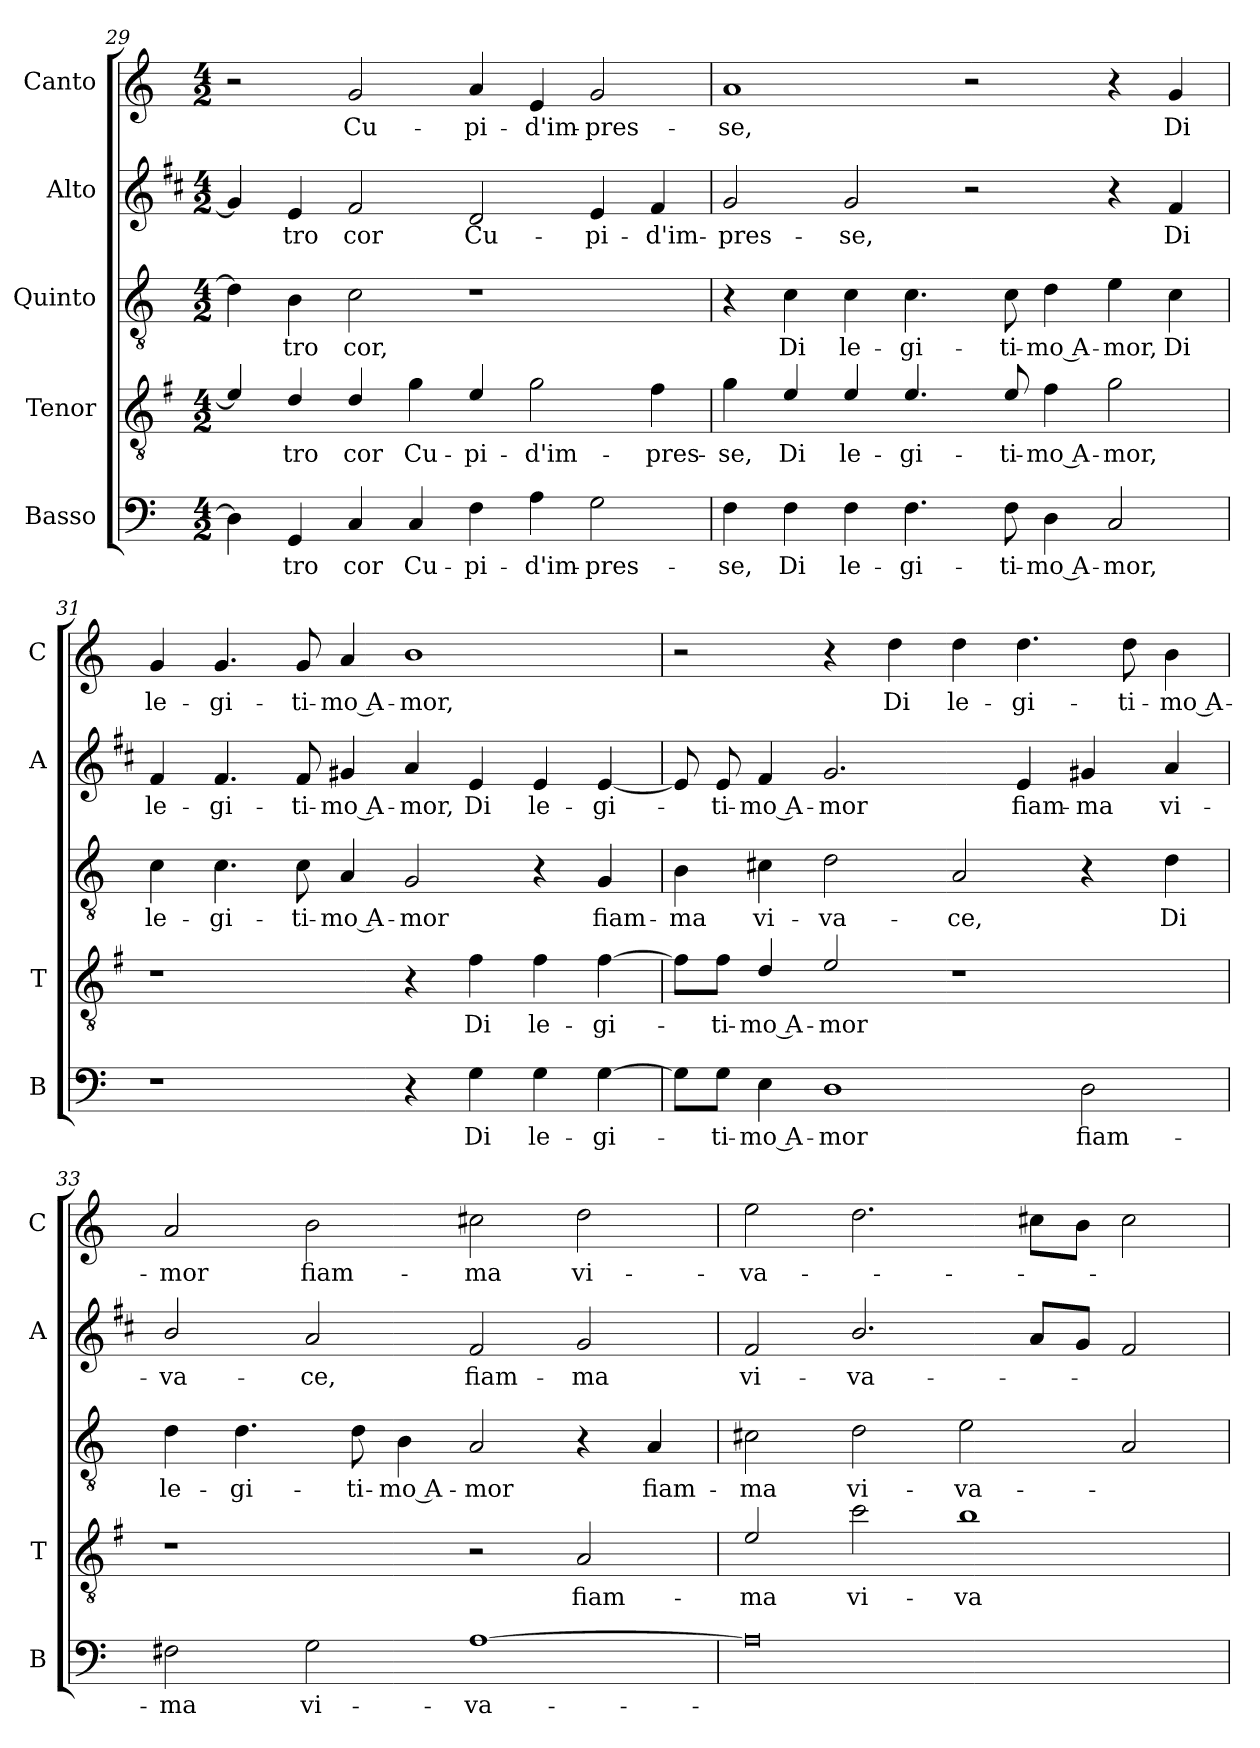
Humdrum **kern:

**kern	**text	**kern	**text	**kern	**text	**kern	**text	**kern	**text
*part5	*part5	*part4	*part4	*part3	*part3	*part2	*part2	*part1	*part1
*staff5	*staff5	*staff4	*staff4	*staff3	*staff3	*staff2	*staff2	*staff1	*staff1
*I"Basso	*	*I"Tenor	*	*I"Quinto	*	*I"Alto	*	*I"Canto	*
*I'B	*	*I'T	*	*	*	*I'A	*	*I'C	*
*clefF4	*	*clefGv2	*	*clefGv2	*	*clefG2	*	*clefG2	*
*	*	*ITrd4c7	*	*	*	*ITrd1c2	*	*	*
*k[]	*	*k[]	*	*k[]	*	*k[]	*	*k[]	*
*C:	*	*C:	*	*C:	*	*C:	*	*C:	*
*M4/2	*	*M4/2	*	*M4/2	*	*M4/2	*	*M4/2	*
=29	=29	=29	=29	=29	=29	=29	=29	=29	=29
4D\]	.	4A/]	.	4d\]	.	4f/]	.	2r	.
!	!LO:LY:b	!	!LO:LY:b	!	!LO:LY:b	!	!LO:LY:b	!	!
4GG/	-tro	4G/	-tro	4B\	-tro	4d/	-tro	.	.
!	!LO:LY:b	!	!LO:LY:b	!	!LO:LY:b	!	!LO:LY:b	!	!LO:LY:b
4C/	cor	4G/	cor	2c\	cor,	2e/	cor	2g/	Cu-
!	!LO:LY:b	!	!LO:LY:b	!	!	!	!	!	!
4C/	Cu-	4c\	Cu-	.	.	.	.	.	.
!	!LO:LY:b	!	!LO:LY:b	!	!	!	!LO:LY:b	!	!LO:LY:b
4F\	-pi-	4A/	-pi-	1r	.	2c/	Cu-	4a/	-pi-
!	!LO:LY:b	!	!LO:LY:b	!	!	!	!	!	!LO:LY:b
4A\	-d'im-	2c\	-d'im-	.	.	.	.	4e/	-d'im-
!	!LO:LY:b	!	!	!	!	!	!LO:LY:b	!	!LO:LY:b
2G\	-pres-	.	.	.	.	4d/	-pi-	2g/	-pres-
!	!	!	!LO:LY:b	!	!	!	!LO:LY:b	!	!
.	.	4B\	-pres-	.	.	4e/	-d'im-	.	.
!!LO:LB:g=z
=30	=30	=30	=30	=30	=30	=30	=30	=30	=30
!	!LO:LY:b	!	!LO:LY:b	!	!	!	!LO:LY:b	!	!LO:LY:b
4F\	-se,	4c\	-se,	4r	.	2f/	-pres-	1a	-se,
!	!LO:LY:b	!	!LO:LY:b	!	!LO:LY:b	!	!	!	!
4F\	Di	4A/	Di	4c\	Di	.	.	.	.
!	!LO:LY:b	!	!LO:LY:b	!	!LO:LY:b	!	!LO:LY:b	!	!
4F\	le-	4A/	le-	4c\	le-	2f/	-se,	.	.
!	!LO:LY:b	!	!LO:LY:b	!	!LO:LY:b	!	!	!	!
4.F\	-gi-	4.A/	-gi-	4.c\	-gi-	.	.	.	.
.	.	.	.	.	.	2r	.	2r	.
!	!LO:LY:b	!	!LO:LY:b	!	!LO:LY:b	!	!	!	!
8F\	-ti-	8A/	-ti-	8c\	-ti-	.	.	.	.
!	!LO:LY:b	!	!LO:LY:b	!	!LO:LY:b	!	!	!	!
4D\	-mo A-	4B\	-mo A-	4d\	-mo A-	.	.	.	.
!	!LO:LY:b	!	!LO:LY:b	!	!LO:LY:b	!	!	!	!
2C/	-mor,	2c\	-mor,	4e\	-mor,	4r	.	4r	.
!	!	!	!	!	!LO:LY:b	!	!LO:LY:b	!	!LO:LY:b
.	.	.	.	4c\	Di	4e/	Di	4g/	Di
=31	=31	=31	=31	=31	=31	=31	=31	=31	=31
!	!	!	!	!	!LO:LY:b	!	!LO:LY:b	!	!LO:LY:b
1r	.	1r	.	4c\	le-	4e/	le-	4g/	le-
!	!	!	!	!	!LO:LY:b	!	!LO:LY:b	!	!LO:LY:b
.	.	.	.	4.c\	-gi-	4.e/	-gi-	4.g/	-gi-
!	!	!	!	!	!LO:LY:b	!	!LO:LY:b	!	!LO:LY:b
.	.	.	.	8c\	-ti-	8e/	-ti-	8g/	-ti-
!	!	!	!	!	!LO:LY:b	!	!LO:LY:b	!	!LO:LY:b
.	.	.	.	4A/	-mo A-	4f#X/	-mo A-	4a/	-mo A-
!	!	!	!	!	!LO:LY:b	!	!LO:LY:b	!	!LO:LY:b
4r	.	4r	.	2G/	-mor	4g/	-mor,	1b	-mor,
!	!LO:LY:b	!	!LO:LY:b	!	!	!	!LO:LY:b	!	!
4G\	Di	4B\	Di	.	.	4d/	Di	.	.
!	!LO:LY:b	!	!LO:LY:b	!	!	!	!LO:LY:b	!	!
4G\	le-	4B\	le-	4r	.	4d/	le-	.	.
!	!LO:LY:b	!	!LO:LY:b	!	!LO:LY:b	!	!LO:LY:b	!	!
[4G\	-gi-	[4B\	-gi-	4G/	fiam-	[4d/	-gi-	.	.
=32	=32	=32	=32	=32	=32	=32	=32	=32	=32
!	!	!	!	!	!LO:LY:b	!	!	!	!
8G\L]	.	8B\L]	.	4B\	-ma	8d/]	.	2r	.
!	!LO:LY:b	!	!LO:LY:b	!	!	!	!LO:LY:b	!	!
8G\J	-ti-	8B\J	-ti-	.	.	8d/	-ti-	.	.
!	!LO:LY:b	!	!LO:LY:b	!	!LO:LY:b	!	!LO:LY:b	!	!
4E\	-mo A-	4G/	-mo A-	4c#X\	vi-	4e/	-mo A-	.	.
!	!LO:LY:b	!	!LO:LY:b	!	!LO:LY:b	!	!LO:LY:b	!	!
1D	-mor	2A/	-mor	2d\	-va-	2.f/	-mor	4r	.
!	!	!	!	!	!	!	!	!	!LO:LY:b
.	.	.	.	.	.	.	.	4dd\	Di
!	!	!	!	!	!LO:LY:b	!	!	!	!LO:LY:b
.	.	1r	.	2A/	-ce,	.	.	4dd\	le-
!	!	!	!	!	!	!	!LO:LY:b	!	!LO:LY:b
.	.	.	.	.	.	4d/	fiam-	4.dd\	-gi-
!	!LO:LY:b	!	!	!	!	!	!LO:LY:b	!	!
2D\	fiam-	.	.	4r	.	4f#X/	-ma	.	.
!	!	!	!	!	!	!	!	!	!LO:LY:b
.	.	.	.	.	.	.	.	8dd\	-ti-
!	!	!	!	!	!LO:LY:b	!	!LO:LY:b	!	!LO:LY:b
.	.	.	.	4d\	Di	4g/	vi-	4b\	-mo A-
=33	=33	=33	=33	=33	=33	=33	=33	=33	=33
!	!LO:LY:b	!	!	!	!LO:LY:b	!	!LO:LY:b	!	!LO:LY:b
2F#X\	-ma	1r	.	4d\	le-	2a/	-va-	2a/	-mor
!	!	!	!	!	!LO:LY:b	!	!	!	!
.	.	.	.	4.d\	-gi-	.	.	.	.
!	!LO:LY:b	!	!	!	!	!	!LO:LY:b	!	!LO:LY:b
2G\	vi-	.	.	.	.	2g/	-ce,	2b\	fiam-
!	!	!	!	!	!LO:LY:b	!	!	!	!
.	.	.	.	8d\	-ti-	.	.	.	.
!	!	!	!	!	!LO:LY:b	!	!	!	!
.	.	.	.	4B\	-mo A-	.	.	.	.
!	!LO:LY:b	!	!	!	!LO:LY:b	!	!LO:LY:b	!	!LO:LY:b
[1A	-va-	2r	.	2A/	-mor	2e/	fiam-	2cc#X\	-ma
!	!	!	!LO:LY:b	!	!	!	!LO:LY:b	!	!LO:LY:b
.	.	2D/	fiam-	4r	.	2f/	-ma	2dd\	vi-
!	!	!	!	!	!LO:LY:b	!	!	!	!
.	.	.	.	4A/	fiam-	.	.	.	.
!!LO:LB:g=z
=34	=34	=34	=34	=34	=34	=34	=34	=34	=34
!	!	!	!LO:LY:b	!	!LO:LY:b	!	!LO:LY:b	!	!LO:LY:b
0A]	.	2A/	-ma	2c#X\	-ma	2e/	vi-	2ee\	-va-
!	!	!	!LO:LY:b	!	!LO:LY:b	!	!LO:LY:b	!	!
.	.	2f\	vi-	2d\	vi-	2.a/	-va-	2.dd\	.
!	!	!	!LO:LY:b	!	!LO:LY:b	!	!	!	!
.	.	1e	-va-	2e\	-va-	.	.	.	.
.	.	.	.	.	.	8g/L	.	8cc#X\L	.
.	.	.	.	.	.	8f/J	.	8b\J	.
.	.	.	.	2A/	.	2e/	.	2cc#\	.
=	=	=	=	=	=	=	=	=	=
*-	*-	*-	*-	*-	*-	*-	*-	*-	*-
